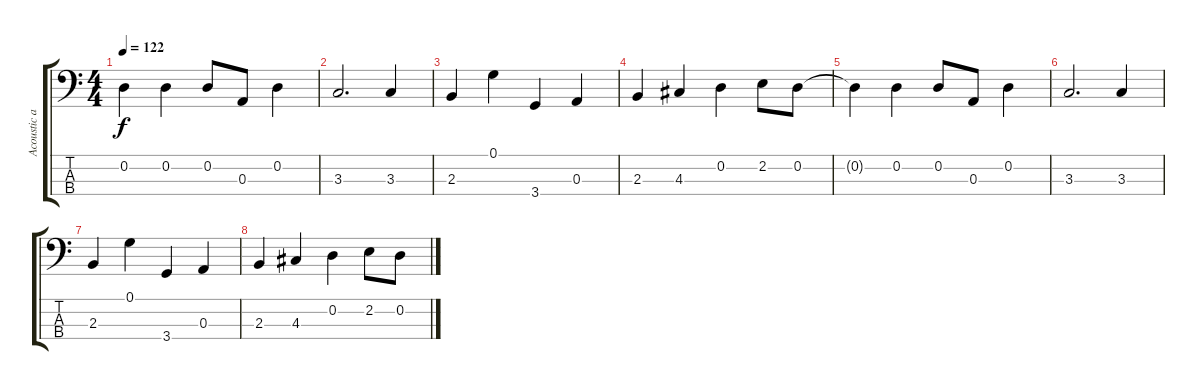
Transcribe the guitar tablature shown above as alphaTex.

\track ("Acoustic and Electric Basses" "Acoustic a") {instrument fretlessbass}
\staff {score tabs}
\tuning (G2 D2 A1 E1) {hide}
\ts (4 4)
\tempo 122
\clef f4
\ks c
0.2{t}.4{dy f} 0.2.4{volume 14} 0.2.8{volume 14} 0.3.8{volume 13} 0.2.4{volume 13} |
3.3.2{d volume 13} 3.3.4{volume 12} |
2.3.4{volume 11} 0.1.4{volume 11} 3.4.4{volume 10} 0.3.4{volume 10} |
2.3.4{volume 10} 4.3.4{volume 9} 0.2.4{volume 9} 2.2.8{volume 8} 0.2.8{volume 8} |
0.2{t}.4 0.2.4{volume 8} 0.2.8{volume 7} 0.3.8{volume 7} 0.2.4{volume 7} |
3.3.2{d volume 6} 3.3.4{volume 5} |
2.3.4{volume 5} 0.1.4{volume 4} 3.4.4{volume 4} 0.3.4{volume 4} |
2.3.4{volume 3} 4.3.4{volume 3} 0.2.4{volume 2} 2.2.8{volume 2} 0.2.8{volume 2}
